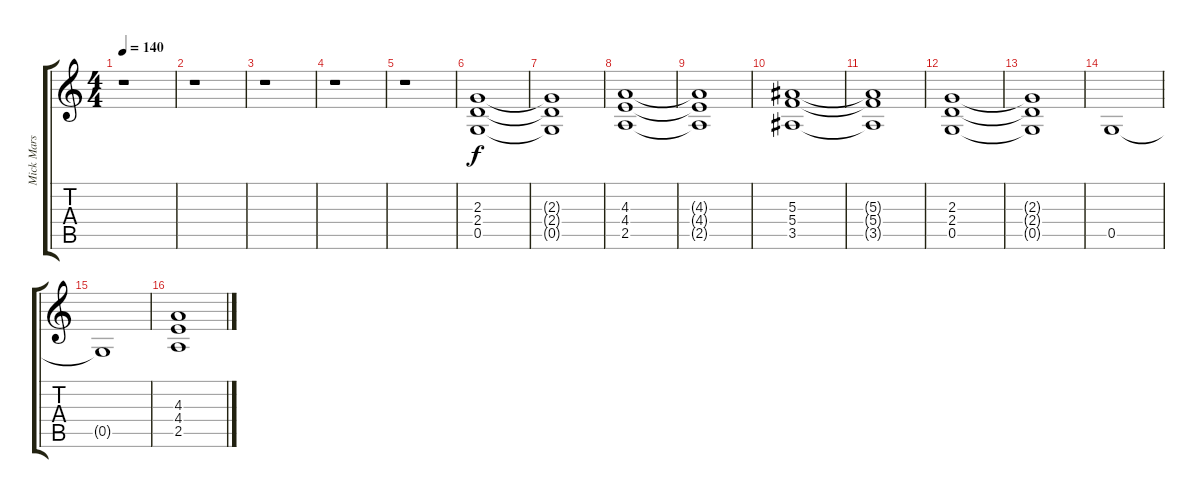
\track ("Mick Mars 2" "Mick Mars ") {instrument distortionguitar}
\staff {score tabs}
\tuning (D4 A3 F3 C3 G2 D2) {hide}
\ts (4 4)
\tempo 140
\clef g2
\ks c
r.1{dy f instrument distortionguitar} |
r.1 |
r.1 |
r.1 |
r.1 |
(2.3 2.4 0.5).1 |
(2.3{t} 2.4{t} 0.5{t}).1 |
(4.3 4.4 2.5).1 |
(4.3{t} 4.4{t} 2.5{t}).1 |
(5.3 5.4 3.5).1 |
(5.3{t} 5.4{t} 3.5{t}).1 |
(2.3 2.4 0.5).1 |
(2.3{t} 2.4{t} 0.5{t}).1 |
0.5.1 |
0.5{t}.1 |
(4.3 4.4 2.5).1
